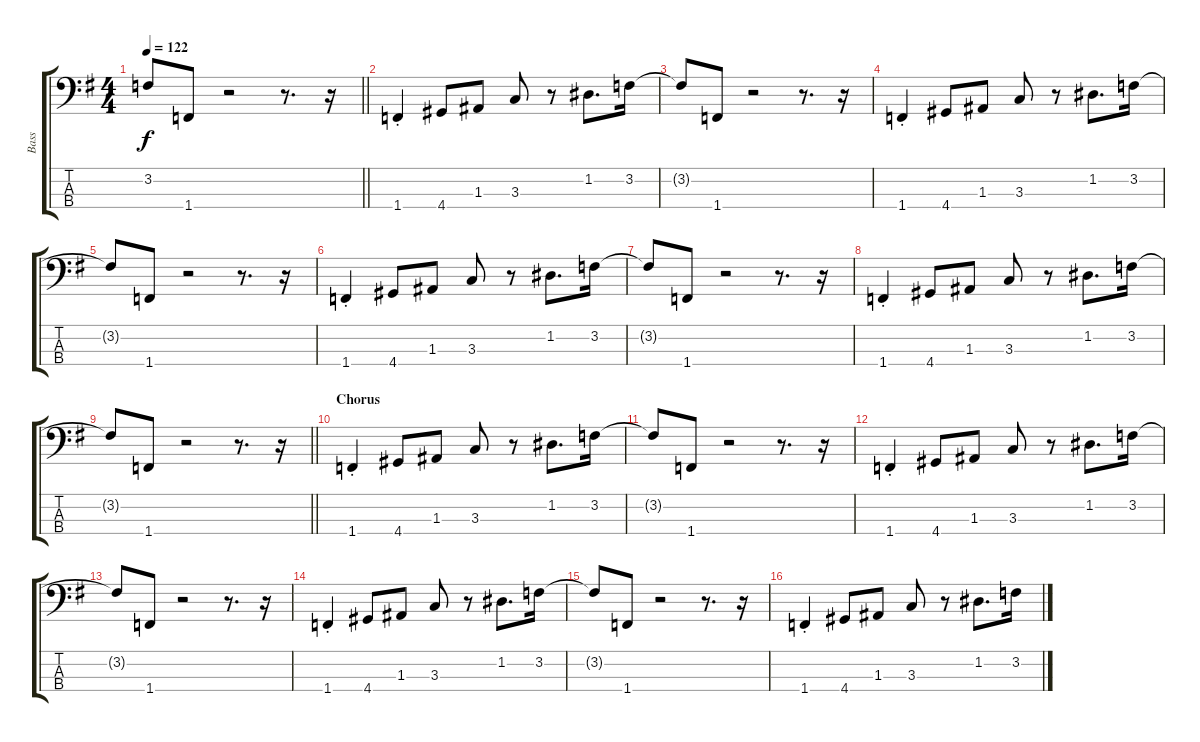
\track ("Bass" "Bass") {instrument electricbassfinger}
\staff {score tabs}
\tuning (G2 D2 A1 E1) {hide}
\ts (4 4)
\tempo 122
\clef f4
\barLineRight lightlight
\ks g
3.2{t}.8{dy f} 1.4.8 r.2 r.8{d} r.16 |
1.4{st}.4 4.4.8 1.3.8 3.3.8 r.8 1.2.8{d} 3.2.16 |
3.2{t}.8 1.4.8 r.2 r.8{d} r.16 |
1.4{st}.4 4.4.8 1.3.8 3.3.8 r.8 1.2.8{d} 3.2.16 |
3.2{t}.8 1.4.8 r.2 r.8{d} r.16 |
1.4{st}.4 4.4.8 1.3.8 3.3.8 r.8 1.2.8{d} 3.2.16 |
3.2{t}.8 1.4.8 r.2 r.8{d} r.16 |
1.4{st}.4 4.4.8 1.3.8 3.3.8 r.8 1.2.8{d} 3.2.16 |
\barLineRight lightlight
3.2{t}.8 1.4.8 r.2 r.8{d} r.16 |
\section ("" "Chorus")
1.4{st}.4 4.4.8 1.3.8 3.3.8 r.8 1.2.8{d} 3.2.16 |
3.2{t}.8 1.4.8 r.2 r.8{d} r.16 |
1.4{st}.4 4.4.8 1.3.8 3.3.8 r.8 1.2.8{d} 3.2.16 |
3.2{t}.8 1.4.8 r.2 r.8{d} r.16 |
1.4{st}.4 4.4.8 1.3.8 3.3.8 r.8 1.2.8{d} 3.2.16 |
3.2{t}.8 1.4.8 r.2 r.8{d} r.16 |
1.4{st}.4 4.4.8 1.3.8 3.3.8 r.8 1.2.8{d} 3.2.16
